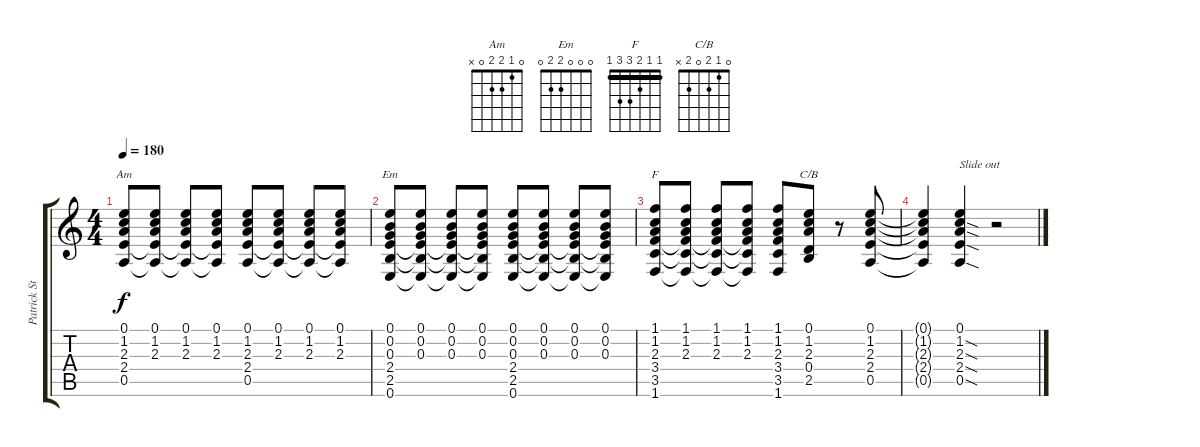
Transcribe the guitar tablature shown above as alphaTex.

\track ("Patrick Stump (Rythmn Guitar)" "Patrick St") {instrument acousticguitarsteel}
\staff {score tabs}
\tuning (E4 B3 G3 D3 A2 E2) {hide}
\chord ("Am" 0 1 2 2 0 x)
\chord ("Em" 0 0 0 2 2 0)
\chord ("F" 1 1 2 3 3 1) {barre 1}
\chord ("C/B" 0 1 2 0 2 x)
\ts (4 4)
\tempo 180
\clef g2
\ks c
(0.1 1.2 2.3 2.4 0.5).8{ch "Am" dy f} (0.1 1.2 2.3 2.4{t} 0.5{t}).8 (0.1 1.2 2.3 2.4{t} 0.5{t}).8 (0.1 1.2 2.3 2.4{t} 0.5{t}).8 (0.1 1.2 2.3 2.4 0.5).8 (0.1 1.2 2.3 2.4{t} 0.5{t}).8 (0.1 1.2 2.3 2.4{t} 0.5{t}).8 (0.1 1.2 2.3 2.4{t} 0.5{t}).8 |
(0.1 0.2 0.3 2.4 2.5 0.6).8{ch "Em"} (0.1 0.2 0.3 2.4{t} 2.5{t} 0.6{t}).8 (0.1 0.2 0.3 2.4{t} 2.5{t} 0.6{t}).8 (0.1 0.2 0.3 2.4{t} 2.5{t} 0.6{t}).8 (0.1 0.2 0.3 2.4 2.5 0.6).8 (0.1 0.2 0.3 2.4{t} 2.5{t} 0.6{t}).8 (0.1 0.2 0.3 2.4{t} 2.5{t} 0.6{t}).8 (0.1 0.2 0.3 2.4{t} 2.5{t} 0.6{t}).8 |
(1.1 1.2 2.3 3.4 3.5 1.6).8{ch "F"} (1.1 1.2 2.3 3.4{t} 3.5{t} 1.6{t}).8 (1.1 1.2 2.3 3.4{t} 3.5{t} 1.6{t}).8 (1.1 1.2 2.3 3.4{t} 3.5{t} 1.6{t}).8 (1.1 1.2 2.3 3.4 3.5 1.6).8 (0.1 1.2 2.3 0.4 2.5).8{ch "C/B"} r.8 (0.1 1.2 2.3 2.4 0.5).8 |
(0.1{t} 1.2{t} 2.3{t} 2.4{t} 0.5{t}).4 (0.1 1.2{sod} 2.3{sod} 2.4{sod} 0.5{sod}).4{txt "Slide out"} r.2
